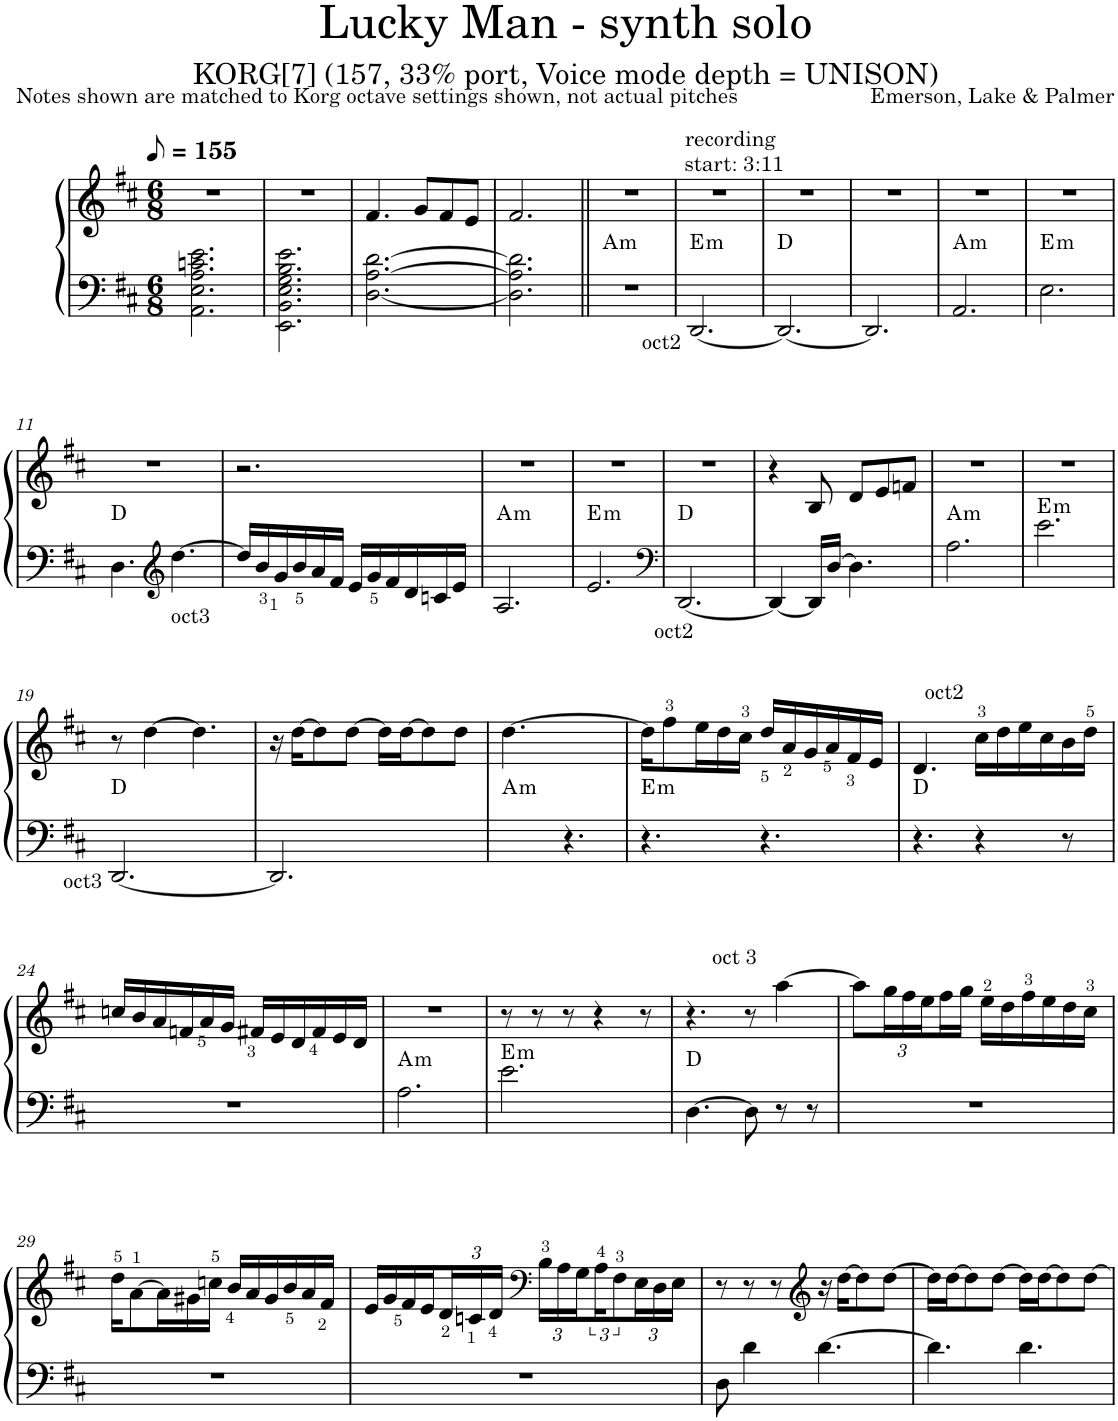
**kern	**kern	**harte
*part1	*part1	*part1
*staff2	*staff1	*
*I"Saw Synthesizer	*	*
*I'Synth.	*	*
*clefF4	*clefG2	*
*k[f#c#]	*k[f#c#]	*
*M6/8	*M6/8	*
*MM78	*MM78	*
=1	=1	=1
2.AA\ 2.E\ 2.A\ 2.cn\ 2.e\	2.r	.
=2	=2	=2
2.EE\ 2.BB\ 2.E\ 2.G\ 2.B\ 2.e\	2.r	.
=3	=3	=3
[2.D\ [2.A\ [2.d\	4.f#/	.
.	8g/L	.
.	8f#/	.
.	8e/J	.
=4	=4	=4
2.D\] 2.A\] 2.d\]	2.f#/	.
=5||	=5||	=5||
!	!	!LO:H:kt=m
2.r	2.r	A:min
=6	=6	=6
!	!LO:TX:a:t=recording	!
!	!LO:TX:a:t=start&colon; 3&colon;11	!
!LO:TX:b:t=oct2	!	!LO:H:kt=m
[2.DD/	2.r	E:min
=7	=7	=7
2.DD/_	2.r	D:maj
=8	=8	=8
2.DD/]	2.r	.
=9	=9	=9
!	!	!LO:H:kt=m
2.AA/	2.r	A:min
=10	=10	=10
!	!	!LO:H:kt=m
2.E\	2.r	E:min
!!LO:LB:g=z
=11	=11	=11
4.D\	2.r	D:maj
*clefG2	*	*
!LO:TX:b:t=oct3	!	!
[4.dd\	.	.
=12	=12	=12
16dd/LL]	2.r	.
16b/	.	.
16g/	.	.
16b/	.	.
16a/	.	.
16f#/JJ	.	.
16e/LL	.	.
16g/	.	.
16f#/	.	.
16d/	.	.
16cn/	.	.
16e/JJ	.	.
=13	=13	=13
!	!	!LO:H:kt=m
2.A/	2.r	A:min
=14	=14	=14
!	!	!LO:H:kt=m
2.e/	2.r	E:min
=15	=15	=15
*clefF4	*	*
!	!	!LO:H:n=2:kt=oct2
[2.DD/	2.r	D:maj N
=16	=16	=16
4DD/_	4r	.
16DD/LL]	8B/	.
[16D/JJ	.	.
4.D\]	8d/L	.
.	8e/	.
.	8fn/J	.
=17	=17	=17
!	!	!LO:H:kt=m
2.A\	2.r	A:min
=18	=18	=18
!	!	!LO:H:kt=m
2.e\	2.r	E:min
!!LO:LB:g=z
=19	=19	=19
!LO:TX:b:t=oct3	!	!
[2.DD/	8r	D:maj
.	[4dd\	.
.	4.dd\]	.
=20	=20	=20
2.DD/]	16r	.
.	[16dd\KL	.
.	8dd\]	.
.	[8dd\J	.
.	16dd\LL]	.
.	[16dd\J	.
.	8dd\]	.
.	8dd\J	.
=21	=21	=21
*	*^	*
!	!	!	!LO:H:kt=m
4.ryy	2.ryy	[4.dd\	A:min
4.r	.	4.ryy	.
=22	=22	=22	=22
!	!	!	!LO:H:kt=m
*	*v	*v	*
4.r	16dd\KL]	E:min
.	8ff#\	.
.	16ee\L	.
.	16dd\	.
.	16cc#\JJ	.
4.r	16dd/LL	.
.	16a/	.
.	16g/	.
.	16a/	.
.	16f#/	.
.	16e/JJ	.
=23	=23	=23
4.r	4.d/	D:maj
!	!LO:TX:a:t=oct2	!
4r	16cc#\LL	.
.	16dd\	.
.	16ee\	.
.	16cc#\	.
8r	16b\	.
.	16dd\JJ	.
!!LO:LB:g=z
=24	=24	=24
2.r	16ccn/LL	.
.	16b/	.
.	16a/	.
.	16fn/	.
.	16a/	.
.	16g/JJ	.
.	16f#X/LL	.
.	16e/	.
.	16d/	.
.	16f#/	.
.	16e/	.
.	16d/JJ	.
=25	=25	=25
!	!	!LO:H:kt=m
2.A\	2.r	A:min
=26	=26	=26
!	!	!LO:H:kt=m
2.e\	8r	E:min
.	8r	.
.	8r	.
.	4r	.
.	8r	.
=27	=27	=27
[4.D\	4.r	D:maj
8D\]	8r	.
!	!LO:TX:a:t=oct 3	!
8r	[4aa\	.
8r	.	.
=28	=28	=28
2.r	8aa\L]	.
*	*Xbrackettup	*
.	24gg\L	.
.	24ff#\	.
.	24ee\	.
.	16ff#\	.
.	16gg\JJ	.
.	16ee\LL	.
.	16dd\	.
.	16ff#\	.
.	16ee\	.
.	16dd\	.
.	16cc#\JJ	.
!!LO:LB:g=z
=29	=29	=29
2.r	16dd\KL	.
.	[8a\	.
.	16a\L]	.
.	16g#X\	.
.	16ccn\JJ	.
.	16b/LL	.
.	16a/	.
.	16g#/	.
.	16b/	.
.	16a/	.
.	16f#/JJ	.
=30	=30	=30
2.r	16e/LL	.
.	16g/	.
.	16f#/	.
.	16e/	.
.	24d/	.
.	24cn/	.
.	24d/JJ	.
*	*clefF4	*
.	24B\LL	.
.	24A\	.
.	24G\	.
*	*brackettup	*
.	24A\J	.
.	12F#\	.
*	*Xbrackettup	*
.	24E\L	.
.	24D\	.
.	24E\JJ	.
=31	=31	=31
8D\	8r	.
4d\	8r	.
.	8r	.
*	*clefG2	*
[4.d\	16r	.
.	[16dd\KL	.
.	8dd\]	.
.	[8dd\J	.
=32	=32	=32
4.d\]	16dd\LL]	.
.	[16dd\J	.
.	8dd\]	.
.	[8dd\J	.
4.d\	16dd\LL]	.
.	[16dd\J	.
.	8dd\]	.
.	[8dd\J	.
=	=	=
*-	*-	*-
